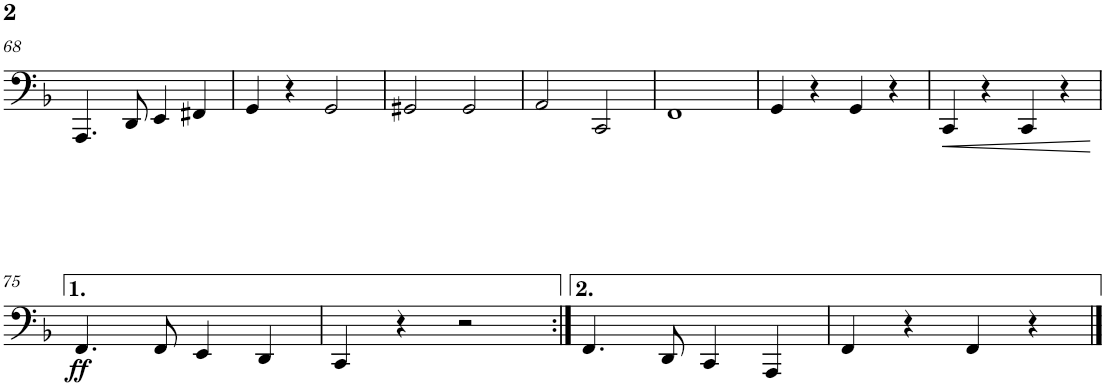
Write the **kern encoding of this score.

**kern	**dynam
*part1	*part1
*staff1	*staff1
*I"Bass Saxophone	*
*I'B. Sax.	*
!!LO:PB:g=z
*clefF4	*
*Trd12c21	*
*k[b-]	*
*M2/2	*
*met(c|)	*
=68	=68
4.AAA/	.
8DD/	.
4EE/	.
4FF#X/	.
=69	=69
4GG/	.
4r	.
2GG/	.
=70	=70
2GG#X/	.
2GG#/	.
=71	=71
2AA/	.
2CC/	.
=72	=72
1FF	.
=73	=73
4GG/	.
4r	.
4GG/	.
4r	.
=74	=74
!	!LO:HP:b
4CC/	<
4r	.
4CC/	.
4r	.
.	[
!!LO:LB:g=z
=75	=75
!	!LO:DY:b
4.FF/	ff
8FF/	.
4EE/	.
4DD/	.
=76	=76
4CC/	.
4r	.
2r	.
=77:|!	=77:|!
4.FF/	.
8DD/	.
4CC/	.
4AAA/	.
=78	=78
4FF/	.
4r	.
4FF/	.
4r	.
==	==
*-	*-
